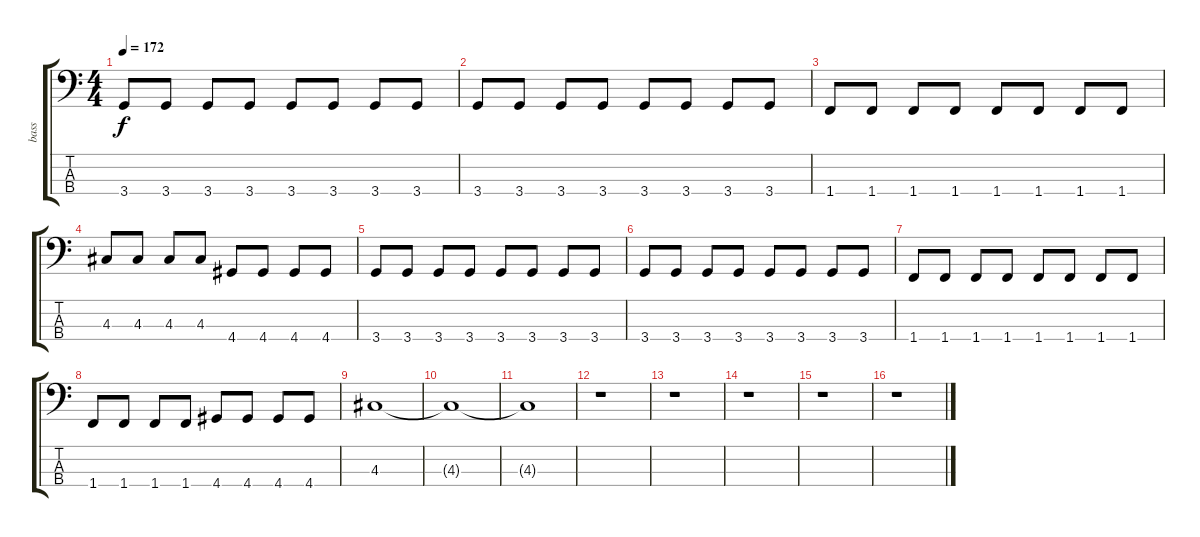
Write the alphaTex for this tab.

\track ("bass" "bass") {instrument electricbassfinger}
\staff {score tabs}
\tuning (G2 D2 A1 E1) {hide}
\ts (4 4)
\tempo 172
\clef f4
\ks c
3.4.8{dy f} 3.4.8 3.4.8 3.4.8 3.4.8 3.4.8 3.4.8 3.4.8 |
3.4.8 3.4.8 3.4.8 3.4.8 3.4.8 3.4.8 3.4.8 3.4.8 |
1.4.8 1.4.8 1.4.8 1.4.8 1.4.8 1.4.8 1.4.8 1.4.8 |
4.3.8 4.3.8 4.3.8 4.3.8 4.4.8 4.4.8 4.4.8 4.4.8 |
3.4.8 3.4.8 3.4.8 3.4.8 3.4.8 3.4.8 3.4.8 3.4.8 |
3.4.8 3.4.8 3.4.8 3.4.8 3.4.8 3.4.8 3.4.8 3.4.8 |
1.4.8 1.4.8 1.4.8 1.4.8 1.4.8 1.4.8 1.4.8 1.4.8 |
1.4.8 1.4.8 1.4.8 1.4.8 4.4.8 4.4.8 4.4.8 4.4.8 |
4.3.1 |
4.3{t}.1 |
4.3{t}.1 |
r.1 |
r.1 |
r.1 |
r.1 |
r.1
